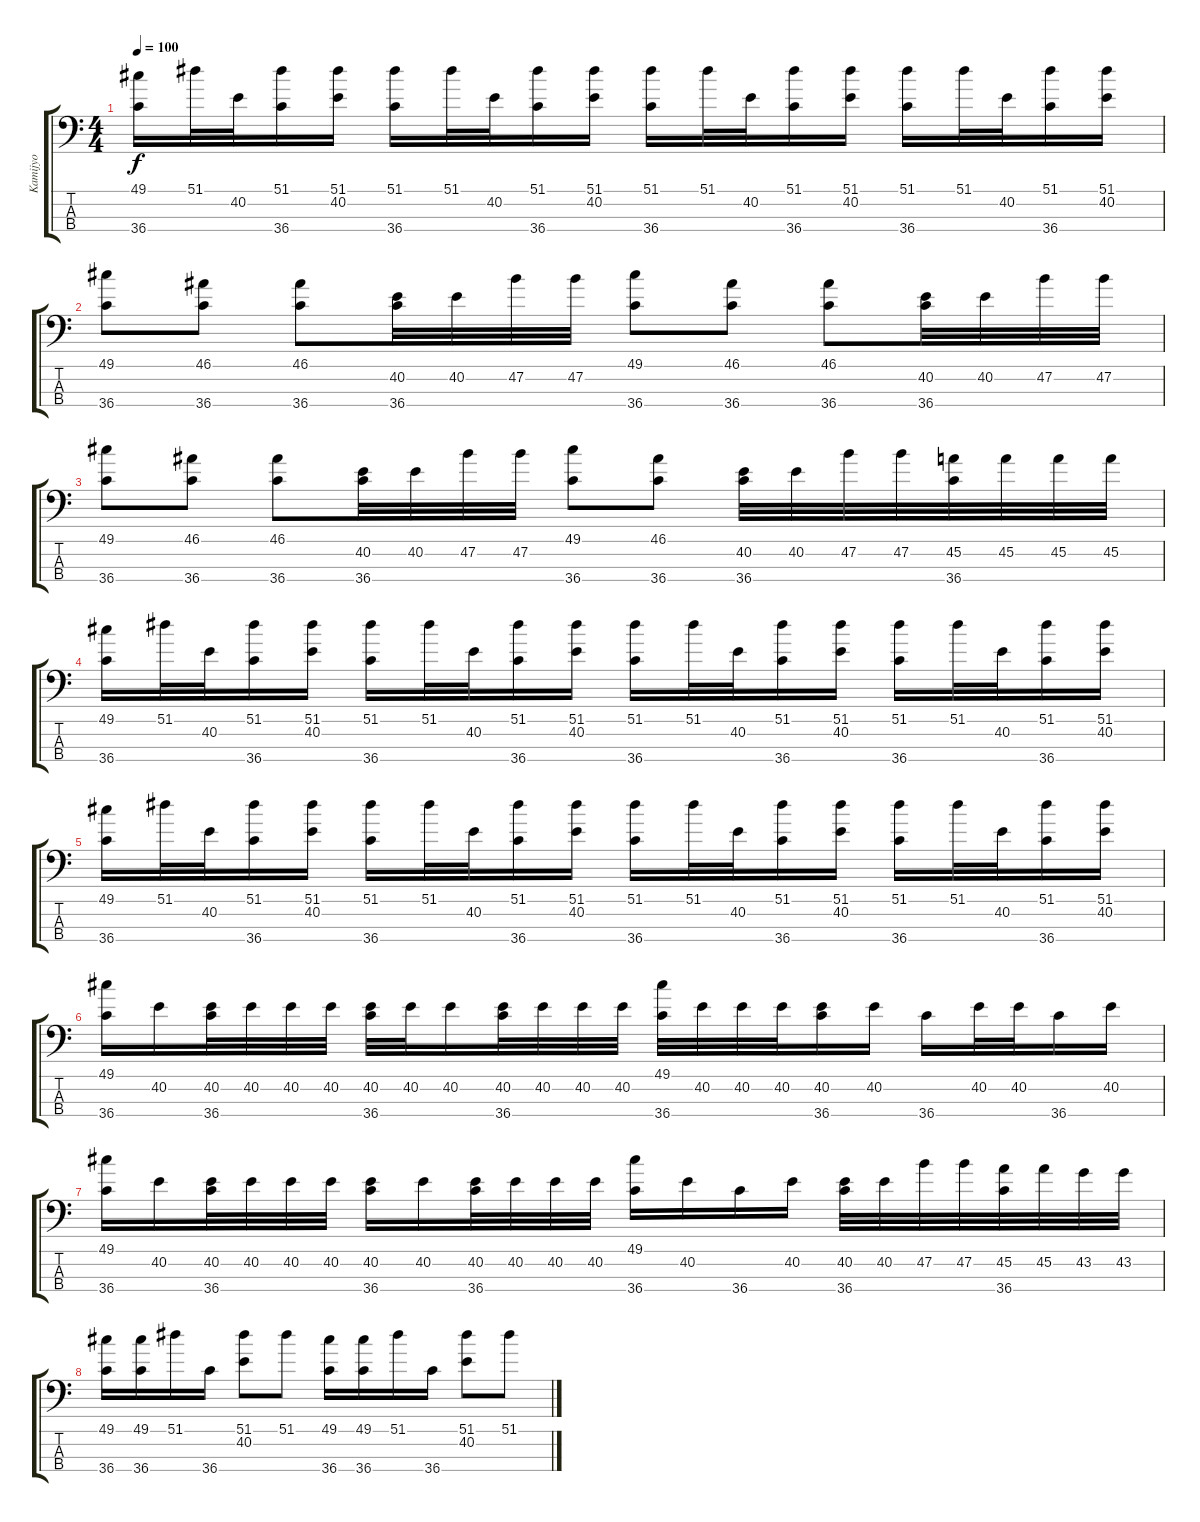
\track ("Kamijyo" "Kamijyo") {instrument acousticgrandpiano}
\staff {score tabs}
\tuning (C-1 C-1 C-1 C-1) {hide}
\ts (4 4)
\tempo 100
\clef f4
\ks c
(49.1 36.4).16{dy f} 51.1.32 40.2.32 (51.1 36.4).16 (51.1 40.2).16 (51.1 36.4).16 51.1.32 40.2.32 (51.1 36.4).16 (51.1 40.2).16 (51.1 36.4).16 51.1.32 40.2.32 (51.1 36.4).16 (51.1 40.2).16 (51.1 36.4).16 51.1.32 40.2.32 (51.1 36.4).16 (51.1 40.2).16 |
(49.1 36.4).8 (46.1 36.4).8 (46.1 36.4).8 (40.2 36.4).32 40.2.32 47.2.32 47.2.32 (49.1 36.4).8 (46.1 36.4).8 (46.1 36.4).8 (40.2 36.4).32 40.2.32 47.2.32 47.2.32 |
(49.1 36.4).8 (46.1 36.4).8 (46.1 36.4).8 (40.2 36.4).32 40.2.32 47.2.32 47.2.32 (49.1 36.4).8 (46.1 36.4).8 (40.2 36.4).32 40.2.32 47.2.32 47.2.32 (45.2 36.4).32 45.2.32 45.2.32 45.2.32 |
(49.1 36.4).16 51.1.32 40.2.32 (51.1 36.4).16 (51.1 40.2).16 (51.1 36.4).16 51.1.32 40.2.32 (51.1 36.4).16 (51.1 40.2).16 (51.1 36.4).16 51.1.32 40.2.32 (51.1 36.4).16 (51.1 40.2).16 (51.1 36.4).16 51.1.32 40.2.32 (51.1 36.4).16 (51.1 40.2).16 |
(49.1 36.4).16 51.1.32 40.2.32 (51.1 36.4).16 (51.1 40.2).16 (51.1 36.4).16 51.1.32 40.2.32 (51.1 36.4).16 (51.1 40.2).16 (51.1 36.4).16 51.1.32 40.2.32 (51.1 36.4).16 (51.1 40.2).16 (51.1 36.4).16 51.1.32 40.2.32 (51.1 36.4).16 (51.1 40.2).16 |
(49.1 36.4).16 40.2.16 (40.2 36.4).32 40.2.32 40.2.32 40.2.32 (40.2 36.4).32 40.2.32 40.2.16 (40.2 36.4).32 40.2.32 40.2.32 40.2.32 (49.1 36.4).32 40.2.32 40.2.32 40.2.32 (40.2 36.4).16 40.2.16 36.4.16 40.2.32 40.2.32 36.4.16 40.2.16 |
(49.1 36.4).16 40.2.16 (40.2 36.4).32 40.2.32 40.2.32 40.2.32 (40.2 36.4).16 40.2.16 (40.2 36.4).32 40.2.32 40.2.32 40.2.32 (49.1 36.4).16 40.2.16 36.4.16 40.2.16 (40.2 36.4).32 40.2.32 47.2.32 47.2.32 (45.2 36.4).32 45.2.32 43.2.32 43.2.32 |
(49.1 36.4).16 (49.1 36.4).16 51.1.16 36.4.16 (51.1 40.2).8 51.1.8 (49.1 36.4).16 (49.1 36.4).16 51.1.16 36.4.16 (51.1 40.2).8 51.1.8
